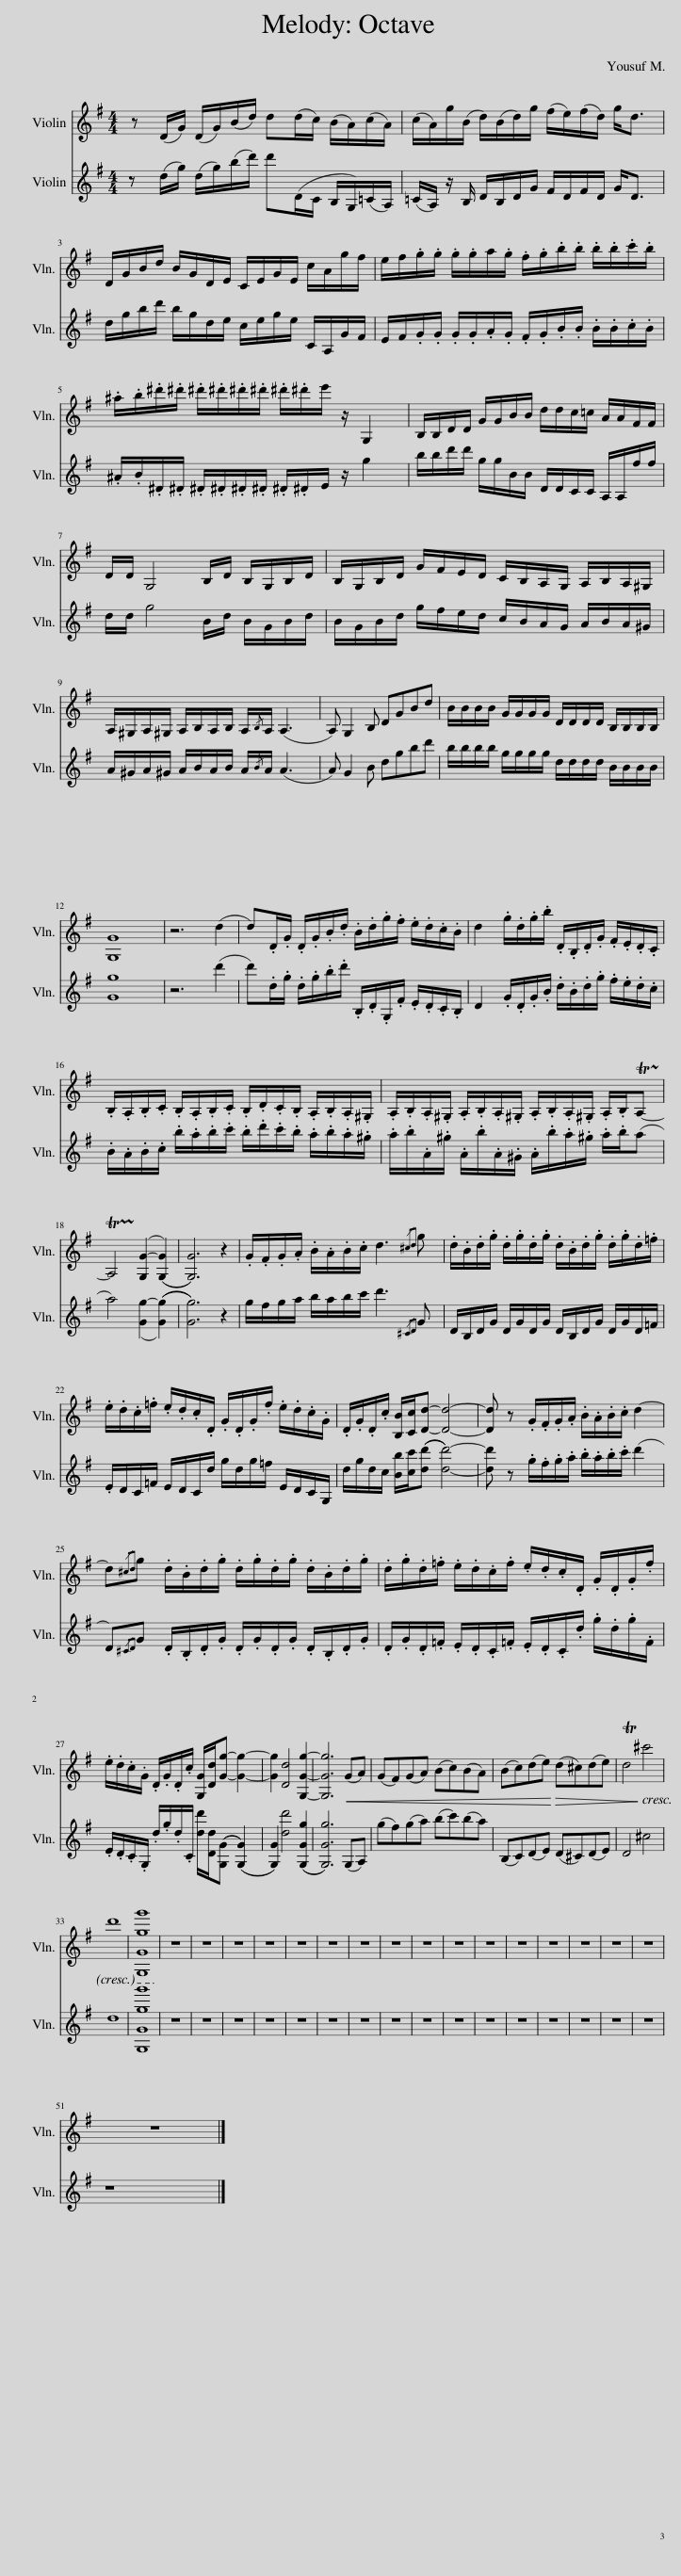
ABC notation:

X:1
%%score 1 2
L:1/8
M:4/4
I:linebreak $
K:G
V:1 treble
V:2 treble
V:1
 z (D/G/) (D/G/)(B/d/) d(d/c/) (B/A/)(c/A/) | (c/A/)g/(B/ d/)(B/d/)g/ (f/e/)(f/d/) g<d |$ D/G/B/d/ B/G/D/E/ C/E/G/E/ c/A/g/f/ | e/f/.g/.g/ .g/.g/a/.g/ .f/.g/.b/.b/ .b/.b/.c'/.b/ |$ .^a/.b/.^d'/.^d'/ .^d'/.^d'/.^d'/.^d'/ .^d'/.^d'/e'/ z/ G,2 | %5
 B,/B,/D/D/ G/G/B/B/ d/d/c/=c/ A/A/F/F/ |$ D/D/ G,4 B,/D/ B,/G,/B,/D/ | B,/G,/B,/D/ G/F/E/D/ C/B,/A,/G,/ A,/B,/A,/^G,/ |$ A,/^G,/A,/^G,/ A,/B,/A,/B,/ A,/{/B,}A,/ (A,3 | A,) G,2 B, DGBd | %10
 B/B/B/B/ G/G/G/G/ D/D/D/D/ B,/B,/B,/B,/ |$ [G,G]8 | z6 (d2 | d).D/.G/ .D/.G/.B/.d/ .B/.d/.g/.f/ .e/.d/.c/.B/ | d2 .g/.d/.g/.b/ .D/.B,/.D/.G/ .F/.E/.D/.C/ |$ %15
 .B,/.A,/.B,/.C/ .B,/.A,/.B,/.C/ .B,/.D/.C/.B,/ .A,/.B,/.A,/.^G,/ | .A,/.B,/.A,/.^G,/ .A,/.B,/.A,/.^G,/ .A,/.B,/.A,/.^G,/ .A,/.B,/!trill(!TA,-!trill)! |$ !trill(!TA,4!trill)! ([G,G-]2 (([G,G]2) | [G,G]6)) z2 | .G/.F/.G/.A/ .B/.A/.B/.c/ d3{/^cd} g | %20
 .d/.B/.d/.g/ .d/.g/.d/.g/ .d/.B/.d/.g/ .d/.g/.d/.=f/ |$ .e/.d/.c/.=f/ .e/.d/.c/.D/ .G/.D/.G/.f/ .e/.d/.c/.G/ | .D/.G/.D/.c/ [B,B]/[Cc]/[Dd]- [Dd]4- | [Dd] z .G/.F/.G/.A/ .B/.A/.B/.c/ d2- |$ d{/^cd}g .d/.B/.d/.g/ .d/.g/.d/.g/ .d/.B/.d/.g/ | %25
 .d/.g/.d/.=f/ .e/.d/.c/.f/ .e/.d/.c/.D/ .G/.D/.G/.f/ |$ .e/.d/.c/.G/ .D/.G/.D/.c/ [G,G]/[Dd]/[Gg]- [Gg]2- | [Gg]2 [Dd]4 [G,Gg]2- | [G,Gg]6!<(! (GA) | (GF)(GA) (Bc)(BA) | %30
 (Bc)(de)!<)!!>(! (d^c)(de) | !trill(!Td4!trill)!!>)! ^c'4 |$ d'8 | [G,Ggg']8 | z8 | %35
 z8 | z8 | z8 | z8 | z8 | %40
 z8 | z8 | z8 | z8 | z8 | %45
 z8 | z8 | z8 | z8 | z8 |$ %50
 z8 |] %51
V:2
 z (d/g/) (d/g/)(b/d'/) d'(D/C/ B,/G,/)(=C/A,/) | (=C/A,/) z/ B,/ D/B,/D/G/ F/D/F/D/ G<D |$ d/g/b/d'/ b/g/d/e/ c/e/g/e/ C/A,/G/F/ | E/F/.G/.G/ .G/.G/.A/.G/ .F/.G/.B/.B/ .B/.B/.c/.B/ |$ .^A/.B/.^D/.^D/ .^D/.^D/.^D/.^D/ .^D/.^D/E/ z/ g2 | %5
 b/b/d'/d'/ g/g/B/B/ D/D/C/C/ A,/A,/f/f/ |$ d/d/ g4 B/d/ B/G/B/d/ | B/G/B/d/ g/f/e/d/ c/B/A/G/ A/B/A/^G/ |$ A/^G/A/^G/ A/B/A/B/ A/{/B}A/ (A3 | A) G2 B dgbd' | %10
 b/b/b/b/ g/g/g/g/ d/d/d/d/ B/B/B/B/ |$ [Gg]8 | z6 (d'2 | d').d/.g/ .d/.g/.b/.d'/ .B,/.D/.G,/.F/ .E/.D/.C/.B,/ | D2 .G/.D/.G/.B/ .d/.B/.d/.g/ .f/.e/.d/.c/ |$ %15
 .B/.A/.B/.c/ .b/.a/.b/.c'/ .b/.d'/.c'/.b/ .a/.b/.a/.^g/ | .a/.b/.A/.^g/ .A/.b/.A/.^G/ .A/.b/.a/.^g/ .a/.b/(a |$ a4) ([Gg-]2 ((([Gg]2) | [Gg]6))) z2 | g/f/g/a/ b/a/b/c'/ d'3{/^CD} G | %20
 D/B,/D/G/ D/G/D/G/ D/B,/D/G/ D/G/D/=F/ |$ .E/D/C/=F/ E/D/C/d/ g/d/g/=f/ E/D/C/G,/ | d/g/d/c/ [Bb]/[cc']/((([dd'] [dd']4-))) | [dd'] z .g/.f/.g/.a/ .b/.a/.b/.c'/ (d'2 |$ D){/^CD}G .D/.B,/.D/.G/ .D/.G/.D/.G/ .D/.B,/.D/.G/ | %25
 .D/.G/.D/.=F/ .E/.D/.C/.=F/ .E/.D/.C/.d/ .g/.d/.g/.F/ |$ .E/.D/.C/.G,/ .d/.g/.d/.C/ [dd']/[Dd]/(([G,G] (([G,G]2)) | [G,G]2)) [dd']4 (([G,Gg]2 | [G,Gg]6)) (G,A,) | (gf)(ga) (bc')(ba) | %30
 (B,C)(DE) (D^C)(DE) | D4 ^c4 |$ d8 | [G,Ggg']8 | z8 | %35
 z8 | z8 | z8 | z8 | z8 | %40
 z8 | z8 | z8 | z8 | z8 | %45
 z8 | z8 | z8 | z8 | z8 |$ %50
 z8 |] %51
